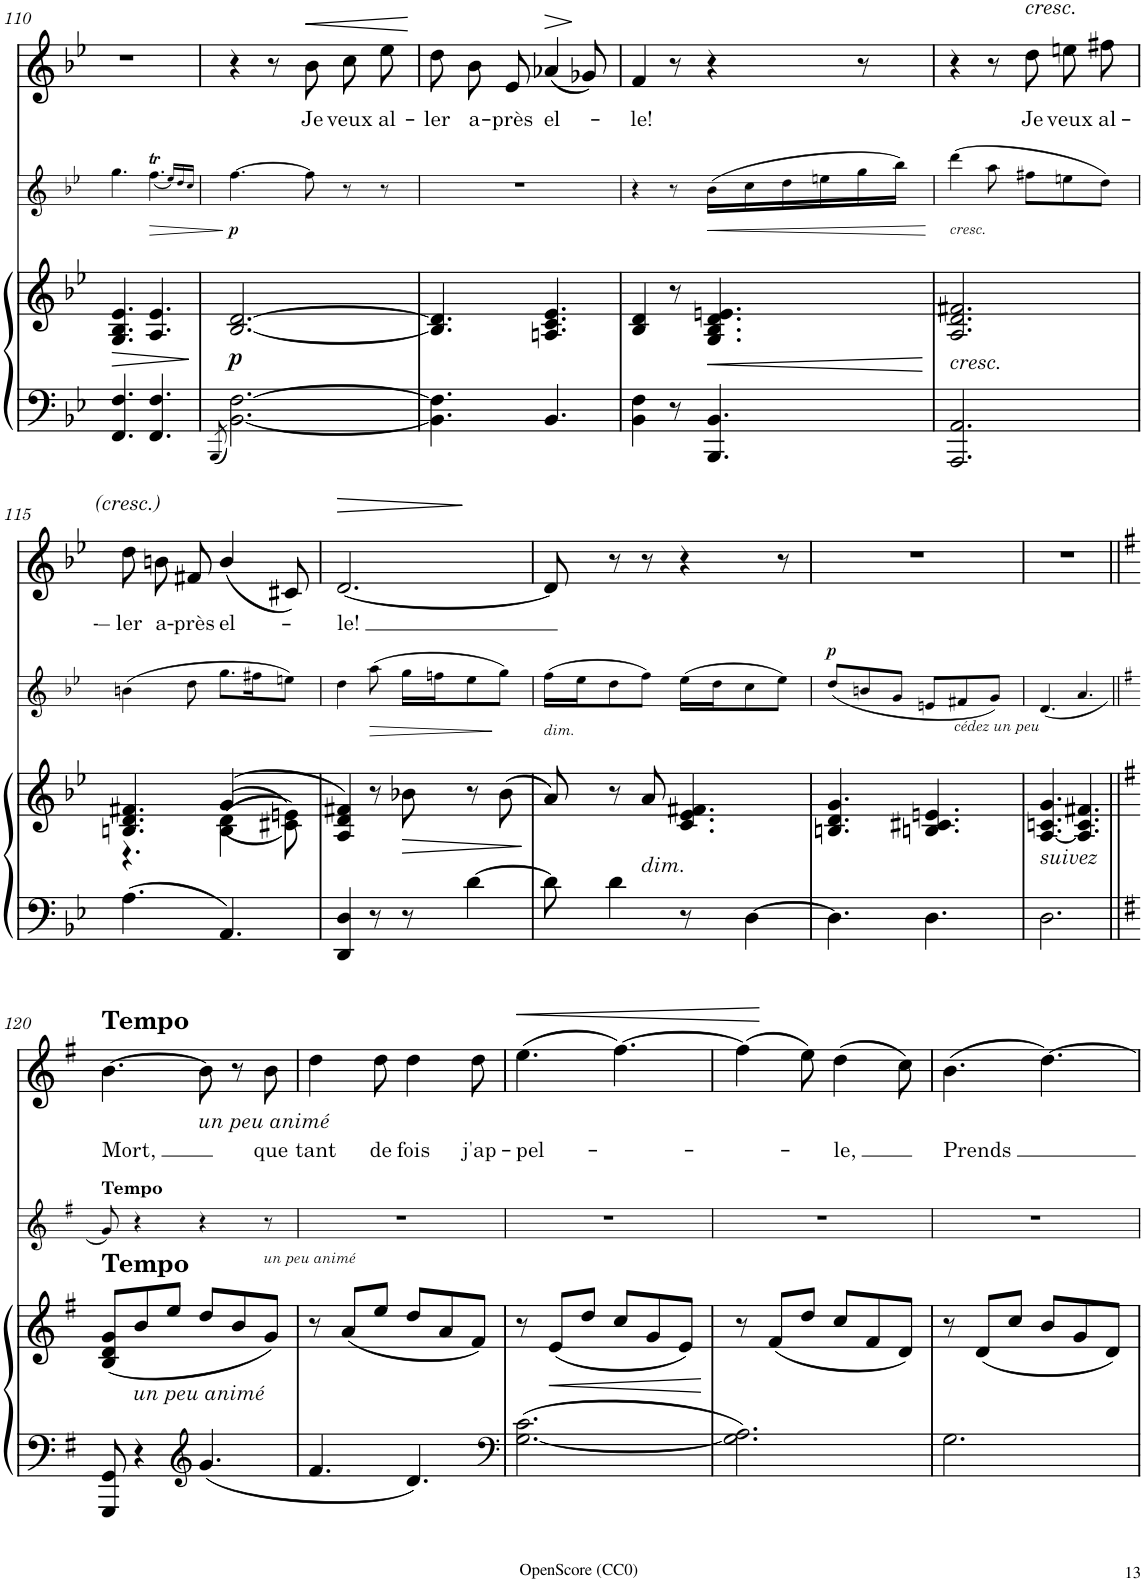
**kern	**kern	**dynam	**kern	**dynam	**kern	**text	**dynam
*part3	*part3	*part3	*part2	*part2	*part1	*part1	*part1
*staff4	*staff3	*staff3/4	*staff2	*staff2	*staff1	*staff1	*staff1
*I"Piano	*	*	*I"Flute	*	*I"Chant Voice	*	*
*I'Pno	*	*	*I'Fl	*	*	*	*
!!LO:PB:g=z
*clefF4	*clefG2	*	*clefG2	*	*clefG2	*	*
*k[b-e-]	*k[b-e-]	*	*k[b-e-]	*	*k[b-e-]	*	*
*M6/8	*M6/8	*	*M6/8	*	*M6/8	*	*
=110	=110	=110	=110	=110	=110	=110	=110
!	!	!LO:HP:b	!	!	!	!	!
4.FF/ 4.F/	4.G/ 4.B-/ 4.e-/	>	4.gg\	.	2.r	.	.
!	!	!	!	!LO:HP:b	!	!	!
4.FF/ 4.F/	4.A/ 4.e-/	.	(<4.ffT\	>	.	.	.
.	.	.	16qee-/LL)	.	.	.	.
.	.	.	16qdd/	.	.	.	.
.	.	.	16qcc/JJ	.	.	.	.
.	.	]	.	]	.	.	.
=111	=111	=111	=111	=111	=111	=111	=111
8qBBB-/	.	.	.	.	.	.	.
!	!	!LO:DY:b	!	!LO:DY:b	!	!	!
[2.BB-\ [2.F\	[2.B-/ [2.d/	p	[4.ff\	p	4r	.	.
.	.	.	.	.	8r	.	.
!	!	!	!	!	!	!LO:LY:b	!LO:HP:b
.	.	.	8ff\]	.	8b-\L	Je	<
!	!	!	!	!	!	!LO:LY:b	!
.	.	.	8r	.	8cc\	veux	.
!	!	!	!	!	!	!LO:LY:b	!
.	.	.	8r	.	8ee-\J	al-	.
.	.	.	.	.	.	.	[
=112	=112	=112	=112	=112	=112	=112	=112
!	!	!	!	!	!	!LO:LY:b	!
4.BB-\] 4.F\]	4.B-/] 4.d/]	.	2.r	.	8dd/L	-ler	.
!	!	!	!	!	!	!LO:LY:b	!
.	.	.	.	.	8b-/	a-	.
!	!	!	!	!	!	!LO:LY:b	!
.	.	.	.	.	8e-/J	-près	.
!	!	!	!	!	!	!LO:LY:b	!LO:HP:b
4.BB-/	4.An/ 4.c/ 4.e-/	.	.	.	(4a-X/	el-	>
.	.	.	.	.	8g-X/)	.	]
=113	=113	=113	=113	=113	=113	=113	=113
!	!	!	!	!	!	!LO:LY:b	!
4BB-\ 4F\	4B-/ 4d/	.	4r	.	4f/	-le!	.
8r	8r	.	8r	.	8r	.	.
!	!	!LO:HP:b	!	!LO:HP:b	!	!	!
4.BBB-/ 4.BB-/	4.G/ 4.B-/ 4.d/ 4.en/	<	(16b-\LL	<	4r	.	.
.	.	.	16cc\	.	.	.	.
.	.	.	16dd\	.	.	.	.
.	.	.	16een\	.	.	.	.
.	.	.	16gg\	.	8r	.	.
.	.	.	16bb-\JJ)	.	.	.	.
.	.	[	.	[	.	.	.
=114	=114	=114	=114	=114	=114	=114	=114
!	!	!	!LO:TX:b:i:t=cresc.	!	!	!	!
!	!LO:TX:b:i:t=cresc.	!	!	!	!	!	!
2.AAA/ 2.AA/	2.A/ 2.d/ 2.f#X/	.	(4ddd\	.	4r	.	.
.	.	.	8aa\	.	8r	.	.
!	!	!	!	!	!LO:TX:a:i:t=cresc.	!	!
!	!	!	!	!	!	!LO:LY:b	!
.	.	.	8ff#X\L	.	8dd\L	Je	.
!	!	!	!	!	!	!LO:LY:b	!
.	.	.	8een\	.	8een\	veux	.
!	!	!	!	!	!	!LO:LY:b	!
.	.	.	8dd\J)	.	8ff#X\J	al-	.
!!LO:LB:g=z
=115	=115	=115	=115	=115	=115	=115	=115
*	*^	*	*	*	*	*	*
!	!	!	!	!	!	!	!LO:LY:b	!
4.A\	4.Bn/ 4.d/ 4.f#X/	4.r	.	(4bn\	.	8dd/L	-– ler	.
!	!	!	!	!	!	!	!LO:LY:b	!
.	.	.	.	.	.	8bn/	a-	.
!	!	!	!	!	!	!	!LO:LY:b	!
.	.	.	.	8dd\	.	8f#X/J	-près	.
!	!	!	!	!	!	!	!LO:LY:b	!
4.AA/	((4g/	(<(>4B\ 4d\	.	8.gg\L	.	(4b/	el-	.
.	.	.	.	16ff#X\K	.	.	.	.
.	8en\)	8c#X\))	.	8een\J)	.	8c#X/)	.	.
=116	=116	=116	=116	=116	=116	=116	=116	=116
!	!	!	!	!	!	!	!LO:LY:b	!LO:HP:b
*	*v	*v	*	*	*	*	*	*
4DD/ 4D/	4A/ 4d/ 4f#X/)	.	4dd\	.	[2.d/	-le!	>
!	!	!	!	!LO:HP:b	!	!	!
8r	8r	.	(8aa\	>	.	.	.
!	!	!LO:HP:b	!	!	!	!	!
8r	8b-X\	>	16gg\LL	.	.	.	.
.	.	.	16ffn\J	.	.	.	.
[4d\	8r	.	8ee-\	.	.	.	.
.	(8b-\	.	8gg\J)	]	.	.	.
.	.	]	.	.	.	.	]
=117	=117	=117	=117	=117	=117	=117	=117
!	!	!	!LO:TX:b:i:t=dim.	!	!	!	!
8d\]	8a/)	.	(16ff\LL	.	8d/]	.	.
.	.	.	16ee-\J	.	.	.	.
4d\	8r	.	8dd\	.	8r	.	.
!	!LO:TX:b:i:t=dim.	!	!	!	!	!	!
.	8a/	.	8ff\J)	.	8r	.	.
8r	4.c/ 4.e-/ 4.f#X/	.	(16ee-\LL	.	4r	.	.
.	.	.	16dd\J	.	.	.	.
[4D\	.	.	8cc\	.	.	.	.
.	.	.	8ee-\J)	.	8r	.	.
=118	=118	=118	=118	=118	=118	=118	=118
!	!	!	!	!LO:DY:a	!	!	!
4.D\]	4.Bn/ 4.d/ 4.g/	.	(8dd/L	p	2.r	.	.
.	.	.	8bn/	.	.	.	.
.	.	.	8g/J	.	.	.	.
!	!	!	!LO:TX:b:i:t=cédez un peu	!	!	!	!
4.D\	4.Bn/ 4.c#X/ 4.en/	.	8en/L	.	.	.	.
.	.	.	8f#X/	.	.	.	.
.	.	.	8g/J)	.	.	.	.
=119	=119	=119	=119	=119	=119	=119	=119
!	!LO:TX:b:i:t=suivez	!	!	!	!	!	!
2.D\	[4.A/ 4.cn/ 4.g/	.	(4.d/	.	2.r	.	.
.	4.A/] 4.c/ 4.f#X/	.	4.a/	.	.	.	.
!!LO:LB:g=z
=120||	=120||	=120||	=120||	=120||	=120||	=120||	=120||
*k[f#]	*k[f#]	*	*k[f#]	*	*k[f#]	*	*
!	!	!	!	!	!LO:TX:a:B:t=Tempo	!	!
!	!	!	!LO:TX:a:B:t=Tempo	!	!	!	!
!	!LO:TX:a:B:t=Tempo	!	!	!	!	!	!
!	!	!	!	!	!	!LO:LY:b	!
8GGG/ 8GG/	(8B/ 8d/ 8g/L	.	8g/)	.	[4.b\	Mort,	.
!	!LO:TX:b:i:t=un peu animé	!	!	!	!	!	!
4r	8b/	.	4r	.	.	.	.
.	8ee/J	.	.	.	.	.	.
*clefG2	*	*	*	*	*	*	*
!	!	!	!	!	!LO:TX:b:i:t=un peu animé	!	!
4.g/	8dd/L	.	4r	.	8b\]	.	.
.	8b/	.	.	.	8r	.	.
!	!	!	!LO:TX:b:i:t=un peu animé	!	!	!	!
!	!	!	!	!	!	!LO:LY:b	!
.	8g/J)	.	8r	.	8b\	que	.
=121	=121	=121	=121	=121	=121	=121	=121
!	!	!	!	!	!	!LO:LY:b	!
4.f#/	8r	.	2.r	.	4dd\	tant	.
.	(8a/L	.	.	.	.	.	.
!	!	!	!	!	!	!LO:LY:b	!
.	8ee/J	.	.	.	8dd\	de	.
!	!	!	!	!	!	!LO:LY:b	!
4.d/	8dd/L	.	.	.	4dd\	fois	.
.	8a/	.	.	.	.	.	.
!	!	!	!	!	!	!LO:LY:b	!
.	8f#/J)	.	.	.	8dd\	j'ap-	.
=122	=122	=122	=122	=122	=122	=122	=122
*clefF4	*	*	*	*	*	*	*
!	!	!	!	!	!	!LO:LY:b	!LO:HP:b
[2.G\ 2.c\	8r	.	2.r	.	(4.ee\	-pel-	<
!	!	!LO:HP:b	!	!	!	!	!
.	(8e/L	<	.	.	.	.	.
.	8dd/J	.	.	.	.	.	.
.	8cc/L	.	.	.	[4.ff#\)	.	.
.	8g/	.	.	.	.	.	.
.	8e/J)	.	.	.	.	.	.
.	.	[	.	.	.	.	.
=123	=123	=123	=123	=123	=123	=123	=123
2.G\] 2.A\	8r	.	2.r	.	(4ff#\]	.	.
.	(8f#/L	.	.	.	.	.	.
.	8dd/J	.	.	.	8ee\)	.	[
!	!	!	!	!	!	!LO:LY:b	!
.	8cc/L	.	.	.	(4dd\	-le,	.
.	8f#/	.	.	.	.	.	.
.	8d/J)	.	.	.	8cc\)	.	.
=124	=124	=124	=124	=124	=124	=124	=124
!	!	!	!	!	!	!LO:LY:b	!
2.G\	8r	.	2.r	.	(4.b\	Prends	.
.	(8d/L	.	.	.	.	.	.
.	8cc/J	.	.	.	.	.	.
.	8b/L	.	.	.	[4.dd\)	.	.
.	8g/	.	.	.	.	.	.
.	8d/J)	.	.	.	.	.	.
=	=	=	=	=	=	=	=
*-	*-	*-	*-	*-	*-	*-	*-
